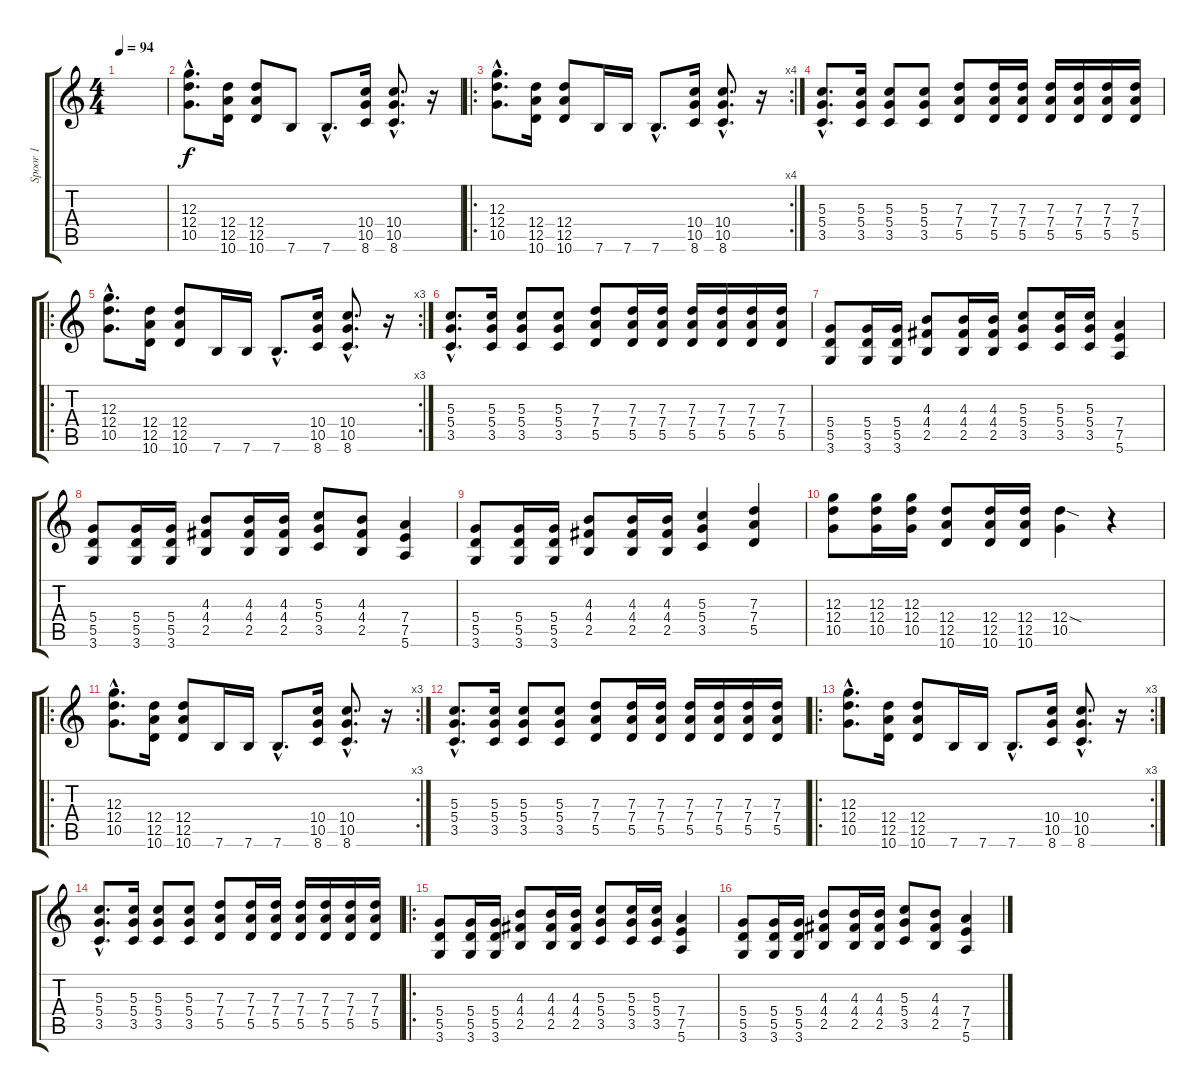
\track ("Spoor 1" "Spoor 1") {instrument overdrivenguitar}
\staff {score tabs}
\tuning (E4 B3 G3 D3 A2 E2) {hide}
\ts (4 4)
\tempo 94
\clef g2
\ks c
|
(12.3{hac} 12.4{hac} 10.5{hac}).8{d} (12.4 12.5 10.6).16 (12.4 12.5 10.6).8 7.6.8 7.6{hac}.8{d} (10.4 10.5 8.6).16 (10.4{hac} 10.5{hac} 8.6).8{d} r.16 |
\ro
\rc 4
(12.3{hac} 12.4{hac} 10.5{hac}).8{d} (12.4 12.5 10.6).16 (12.4 12.5 10.6).8 7.6.16 7.6.16 7.6{hac}.8{d} (10.4 10.5 8.6).16 (10.4{hac} 10.5{hac} 8.6{hac}).8{d} r.16 |
(5.3{hac} 5.4{hac} 3.5{hac}).8{d} (5.3 5.4 3.5).16 (5.3 5.4 3.5).8 (5.3 5.4 3.5).8 (7.3 7.4 5.5).8 (7.3 7.4 5.5).16 (7.3 7.4 5.5).16 (7.3 7.4 5.5).16 (7.3 7.4 5.5).16 (7.3 7.4 5.5).16 (7.3 7.4 5.5).16 |
\ro
\rc 3
(12.3{hac} 12.4{hac} 10.5{hac}).8{d} (12.4 12.5 10.6).16 (12.4 12.5 10.6).8 7.6.16 7.6.16 7.6{hac}.8{d} (10.4 10.5 8.6).16 (10.4{hac} 10.5{hac} 8.6{hac}).8{d} r.16 |
(5.3{hac} 5.4{hac} 3.5{hac}).8{d} (5.3 5.4 3.5).16 (5.3 5.4 3.5).8 (5.3 5.4 3.5).8 (7.3 7.4 5.5).8 (7.3 7.4 5.5).16 (7.3 7.4 5.5).16 (7.3 7.4 5.5).16 (7.3 7.4 5.5).16 (7.3 7.4 5.5).16 (7.3 7.4 5.5).16 |
(5.4 5.5 3.6).8 (5.4 5.5 3.6).16 (5.4 5.5 3.6).16 (4.3 4.4 2.5).8 (4.3 4.4 2.5).16 (4.3 4.4 2.5).16 (5.3 5.4 3.5).8 (5.3 5.4 3.5).16 (5.3 5.4 3.5).16 (7.4 7.5 5.6).4 |
(5.4 5.5 3.6).8 (5.4 5.5 3.6).16 (5.4 5.5 3.6).16 (4.3 4.4 2.5).8 (4.3 4.4 2.5).16 (4.3 4.4 2.5).16 (5.3 5.4 3.5).8 (4.3 4.4 2.5).8 (7.4 7.5 5.6).4 |
(5.4 5.5 3.6).8 (5.4 5.5 3.6).16 (5.4 5.5 3.6).16 (4.3 4.4 2.5).8 (4.3 4.4 2.5).16 (4.3 4.4 2.5).16 (5.3 5.4 3.5).4 (7.3 7.4 5.5).4 |
(12.3 12.4 10.5).8 (12.3 12.4 10.5).16 (12.3 12.4 10.5).16 (12.4 12.5 10.6).8 (12.4 12.5 10.6).16 (12.4 12.5 10.6).16 (12.4{sod} 10.5).4 r.4 |
\ro
\rc 3
(12.3{hac} 12.4{hac} 10.5{hac}).8{d} (12.4 12.5 10.6).16 (12.4 12.5 10.6).8 7.6.16 7.6.16 7.6{hac}.8{d} (10.4 10.5 8.6).16 (10.4{hac} 10.5{hac} 8.6{hac}).8{d} r.16 |
(5.3{hac} 5.4{hac} 3.5{hac}).8{d} (5.3 5.4 3.5).16 (5.3 5.4 3.5).8 (5.3 5.4 3.5).8 (7.3 7.4 5.5).8 (7.3 7.4 5.5).16 (7.3 7.4 5.5).16 (7.3 7.4 5.5).16 (7.3 7.4 5.5).16 (7.3 7.4 5.5).16 (7.3 7.4 5.5).16 |
\ro
\rc 3
(12.3{hac} 12.4{hac} 10.5{hac}).8{d} (12.4 12.5 10.6).16 (12.4 12.5 10.6).8 7.6.16 7.6.16 7.6{hac}.8{d} (10.4 10.5 8.6).16 (10.4{hac} 10.5{hac} 8.6{hac}).8{d} r.16 |
(5.3{hac} 5.4{hac} 3.5{hac}).8{d} (5.3 5.4 3.5).16 (5.3 5.4 3.5).8 (5.3 5.4 3.5).8 (7.3 7.4 5.5).8 (7.3 7.4 5.5).16 (7.3 7.4 5.5).16 (7.3 7.4 5.5).16 (7.3 7.4 5.5).16 (7.3 7.4 5.5).16 (7.3 7.4 5.5).16 |
\ro
(5.4 5.5 3.6).8 (5.4 5.5 3.6).16 (5.4 5.5 3.6).16 (4.3 4.4 2.5).8 (4.3 4.4 2.5).16 (4.3 4.4 2.5).16 (5.3 5.4 3.5).8 (5.3 5.4 3.5).16 (5.3 5.4 3.5).16 (7.4 7.5 5.6).4 |
(5.4 5.5 3.6).8 (5.4 5.5 3.6).16 (5.4 5.5 3.6).16 (4.3 4.4 2.5).8 (4.3 4.4 2.5).16 (4.3 4.4 2.5).16 (5.3 5.4 3.5).8 (4.3 4.4 2.5).8 (7.4 7.5 5.6).4
